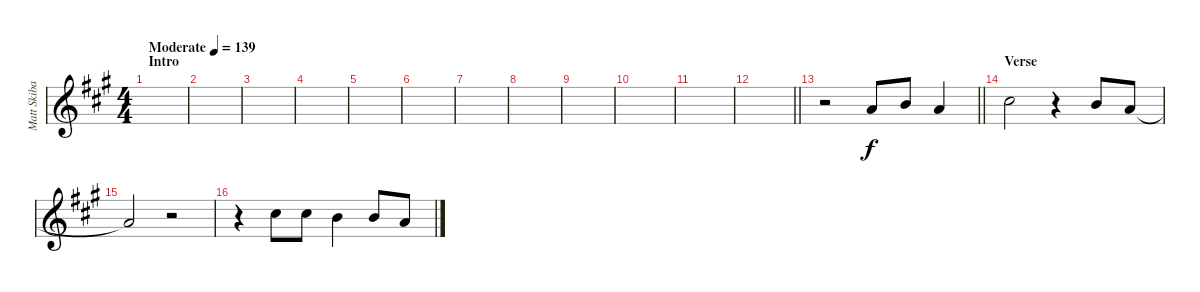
\track ("Matt Skiba - Vocals" "Matt Skiba") {instrument overdrivenguitar}
\staff {score}
\tuning (E4 B3 G3 D3 A2 E2) {hide}
\ts (4 4)
\section ("" "Intro")
\tempo (139 "Moderate")
\clef g2
\ks a
|
|
|
|
|
|
|
|
|
|
|
\barLineRight lightlight
|
\barLineRight lightlight
r.2 2.3.8 0.2.8 2.3.4 |
\section ("" "Verse")
2.2.2 r.4 0.2.8 2.3.8 |
2.3{t}.2 r.2 |
r.4 2.2.8 2.2.8 4.3.4 0.2.8 2.3.8
